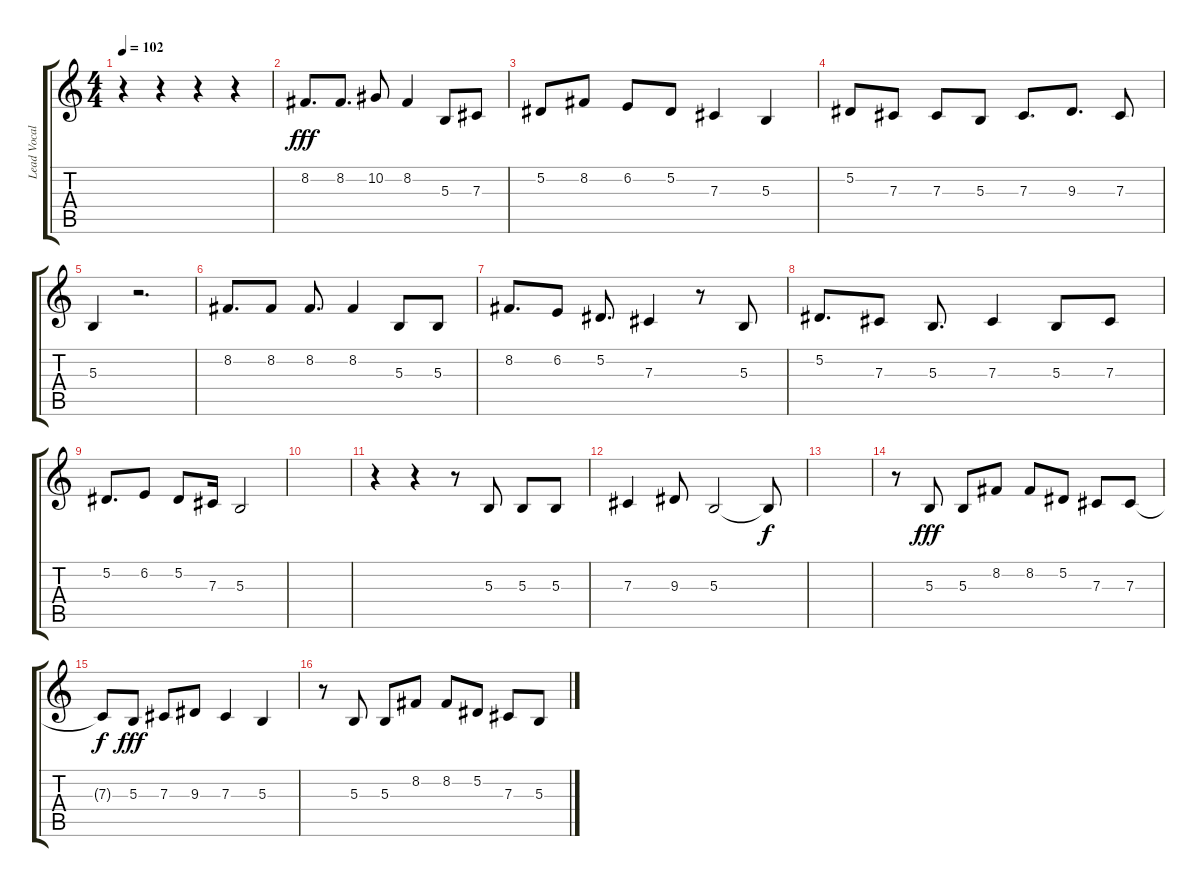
\track ("Lead Vocals " "Lead Vocal") {instrument altosax}
\staff {score tabs}
\tuning (Eb4 Bb3 Gb3 Db3 Ab2 Eb2) {hide}
\ts (4 4)
\tempo 102
\clef g2
\ks c
r.4{dy fff} r.4 r.4 r.4 |
8.2.8{d} 8.2.8{d} 10.2.8 8.2.4 5.3.8 7.3.8 |
5.2.8 8.2.8 6.2.8 5.2.8 7.3.4 5.3.4 |
5.2.8 7.3.8 7.3.8 5.3.8 7.3.8{d} 9.3.8{d} 7.3.8 |
5.3.4 r.2{d} |
8.2.8{d} 8.2.8 8.2.8{d} 8.2.4 5.3.8 5.3.8 |
8.2.8{d} 6.2.8 5.2.8{d} 7.3.4 r.8 5.3.8 |
5.2.8{d} 7.3.8 5.3.8{d} 7.3.4 5.3.8 7.3.8 |
5.2.8{d} 6.2.8 5.2.8 7.3.16 5.3.2 |
|
r.4 r.4 r.8 5.3.8 5.3.8 5.3.8 |
7.3.4 9.3.8 5.3.2 5.3{t}.8{dy f} |
|
r.8 5.3.8{dy fff} 5.3.8 8.2.8 8.2.8 5.2.8 7.3.8 7.3.8 |
7.3{t}.8{dy f} 5.3.8{dy fff} 7.3.8 9.3.8 7.3.4 5.3.4 |
r.8 5.3.8 5.3.8 8.2.8 8.2.8 5.2.8 7.3.8 5.3.8
